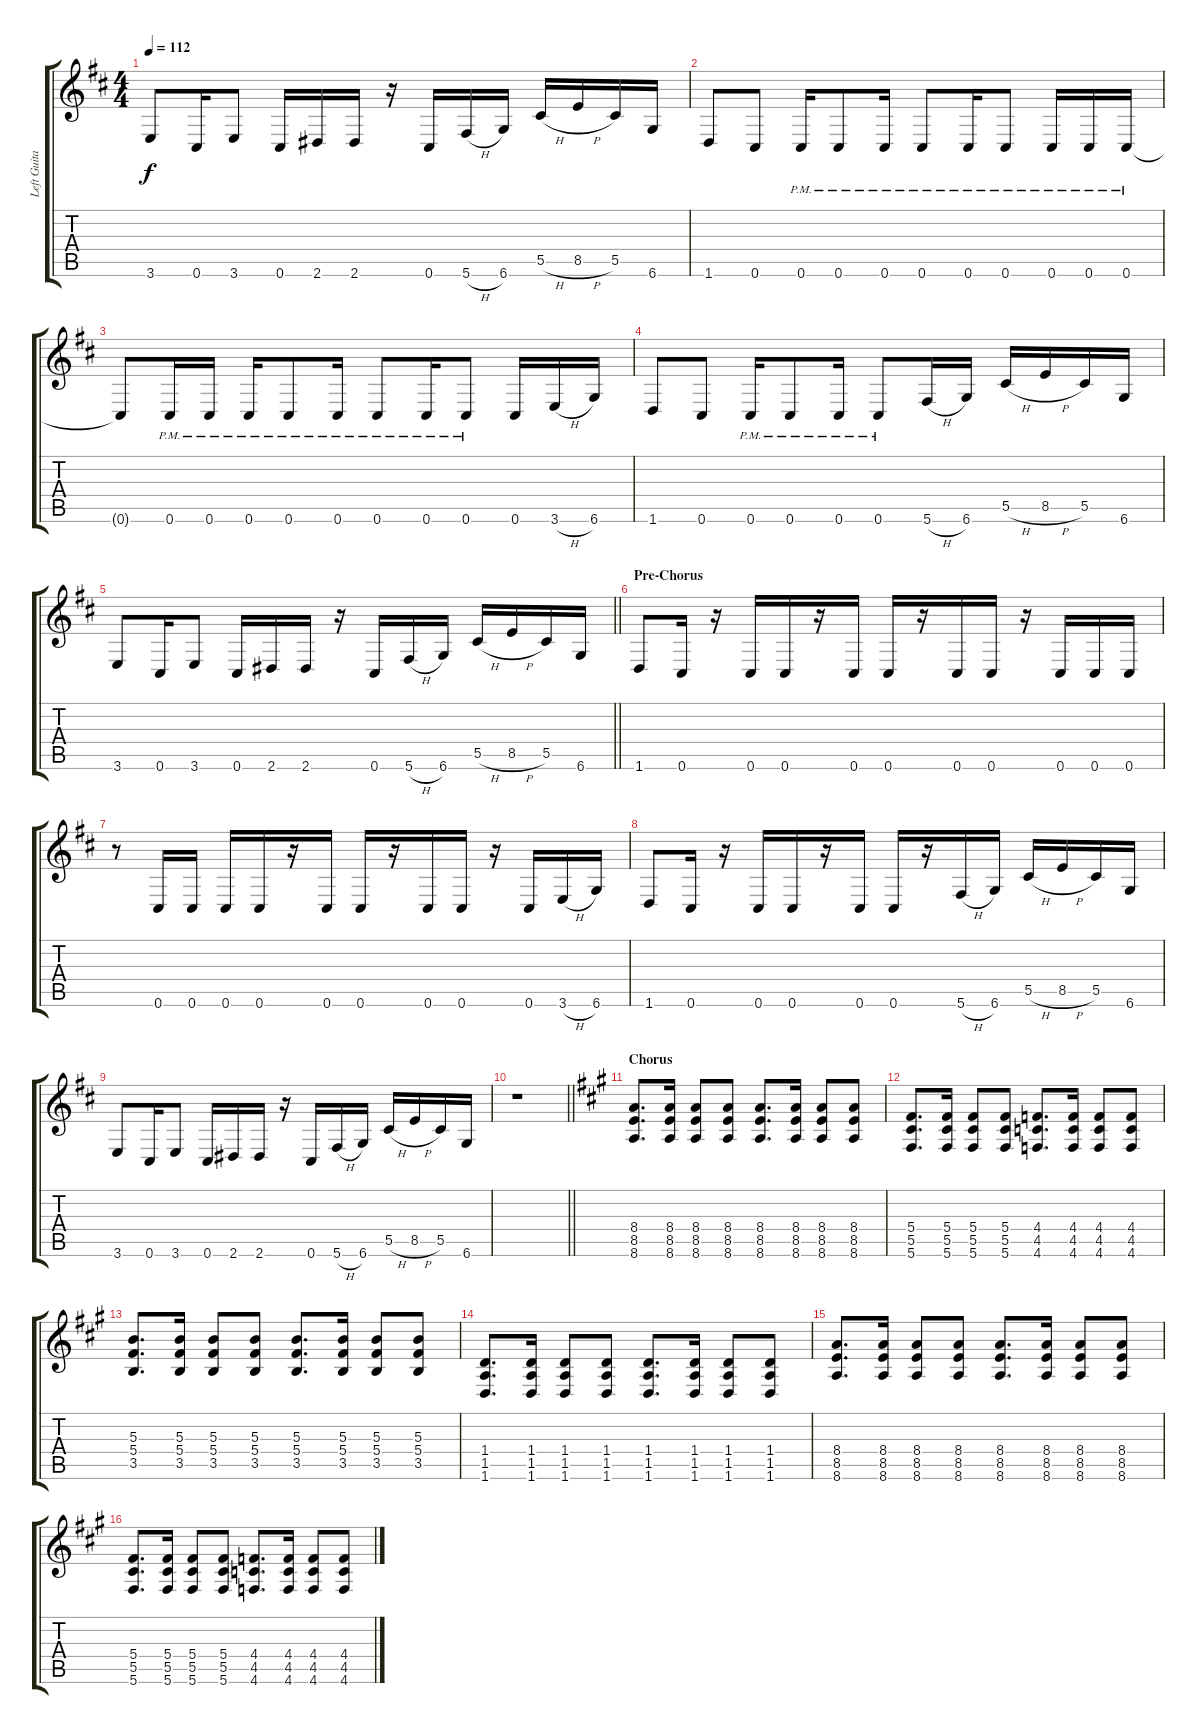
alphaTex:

\track ("Left Guitar I" "Left Guita") {instrument overdrivenguitar}
\staff {score tabs}
\tuning (Eb4 Bb3 Gb3 Db3 Ab2 Db2) {hide}
\ts (4 4)
\tempo 112
\clef g2
\ks d
3.6.8{dy f} 0.6.16 3.6.8 0.6.16 2.6.16 2.6.16 r.16 0.6.16 5.6{h}.16 6.6.16 5.5{h}.16 8.5{h}.16 5.5.16 6.6.16 |
1.6.8 0.6.8 0.6{pm}.16 0.6{pm}.8 0.6{pm}.16 0.6{pm}.8 0.6{pm}.16 0.6{pm}.8 0.6{pm}.16 0.6{pm}.16 0.6{pm}.16 |
0.6{t}.8 0.6{pm}.16 0.6{pm}.16 0.6{pm}.16 0.6{pm}.8 0.6{pm}.16 0.6{pm}.8 0.6{pm}.16 0.6{pm}.8 0.6.16 3.6{h}.16 6.6.16 |
1.6.8 0.6.8 0.6{pm}.16 0.6{pm}.8 0.6{pm}.16 0.6{pm}.8 5.6{h}.16 6.6.16 5.5{h}.16 8.5{h}.16 5.5.16 6.6.16 |
\barLineRight lightlight
3.6.8 0.6.16 3.6.8 0.6.16 2.6.16 2.6.16 r.16 0.6.16 5.6{h}.16 6.6.16 5.5{h}.16 8.5{h}.16 5.5.16 6.6.16 |
\section ("" "Pre-Chorus")
1.6.8 0.6.16 r.16 0.6.16 0.6.16 r.16 0.6.16 0.6.16 r.16 0.6.16 0.6.16 r.16 0.6.16 0.6.16 0.6.16 |
r.8 0.6.16 0.6.16 0.6.16 0.6.16 r.16 0.6.16 0.6.16 r.16 0.6.16 0.6.16 r.16 0.6.16 3.6{h}.16 6.6.16 |
1.6.8 0.6.16 r.16 0.6.16 0.6.16 r.16 0.6.16 0.6.16 r.16 5.6{h}.16 6.6.16 5.5{h}.16 8.5{h}.16 5.5.16 6.6.16 |
3.6.8 0.6.16 3.6.8 0.6.16 2.6.16 2.6.16 r.16 0.6.16 5.6{h}.16 6.6.16 5.5{h}.16 8.5{h}.16 5.5.16 6.6.16 |
\barLineRight lightlight
r.1 |
\section ("" "Chorus")
\ks a
(8.4 8.5 8.6).8{d} (8.4 8.5 8.6).16 (8.4 8.5 8.6).8 (8.4 8.5 8.6).8 (8.4 8.5 8.6).8{d} (8.4 8.5 8.6).16 (8.4 8.5 8.6).8 (8.4 8.5 8.6).8 |
(5.4 5.5 5.6).8{d} (5.4 5.5 5.6).16 (5.4 5.5 5.6).8 (5.4 5.5 5.6).8 (4.4 4.5 4.6).8{d} (4.4 4.5 4.6).16 (4.4 4.5 4.6).8 (4.4 4.5 4.6).8 |
(5.3 5.4 3.5).8{d} (5.3 5.4 3.5).16 (5.3 5.4 3.5).8 (5.3 5.4 3.5).8 (5.3 5.4 3.5).8{d} (5.3 5.4 3.5).16 (5.3 5.4 3.5).8 (5.3 5.4 3.5).8 |
(1.4 1.5 1.6).8{d} (1.4 1.5 1.6).16 (1.4 1.5 1.6).8 (1.4 1.5 1.6).8 (1.4 1.5 1.6).8{d} (1.4 1.5 1.6).16 (1.4 1.5 1.6).8 (1.4 1.5 1.6).8 |
(8.4 8.5 8.6).8{d} (8.4 8.5 8.6).16 (8.4 8.5 8.6).8 (8.4 8.5 8.6).8 (8.4 8.5 8.6).8{d} (8.4 8.5 8.6).16 (8.4 8.5 8.6).8 (8.4 8.5 8.6).8 |
(5.4 5.5 5.6).8{d} (5.4 5.5 5.6).16 (5.4 5.5 5.6).8 (5.4 5.5 5.6).8 (4.4 4.5 4.6).8{d} (4.4 4.5 4.6).16 (4.4 4.5 4.6).8 (4.4 4.5 4.6).8
